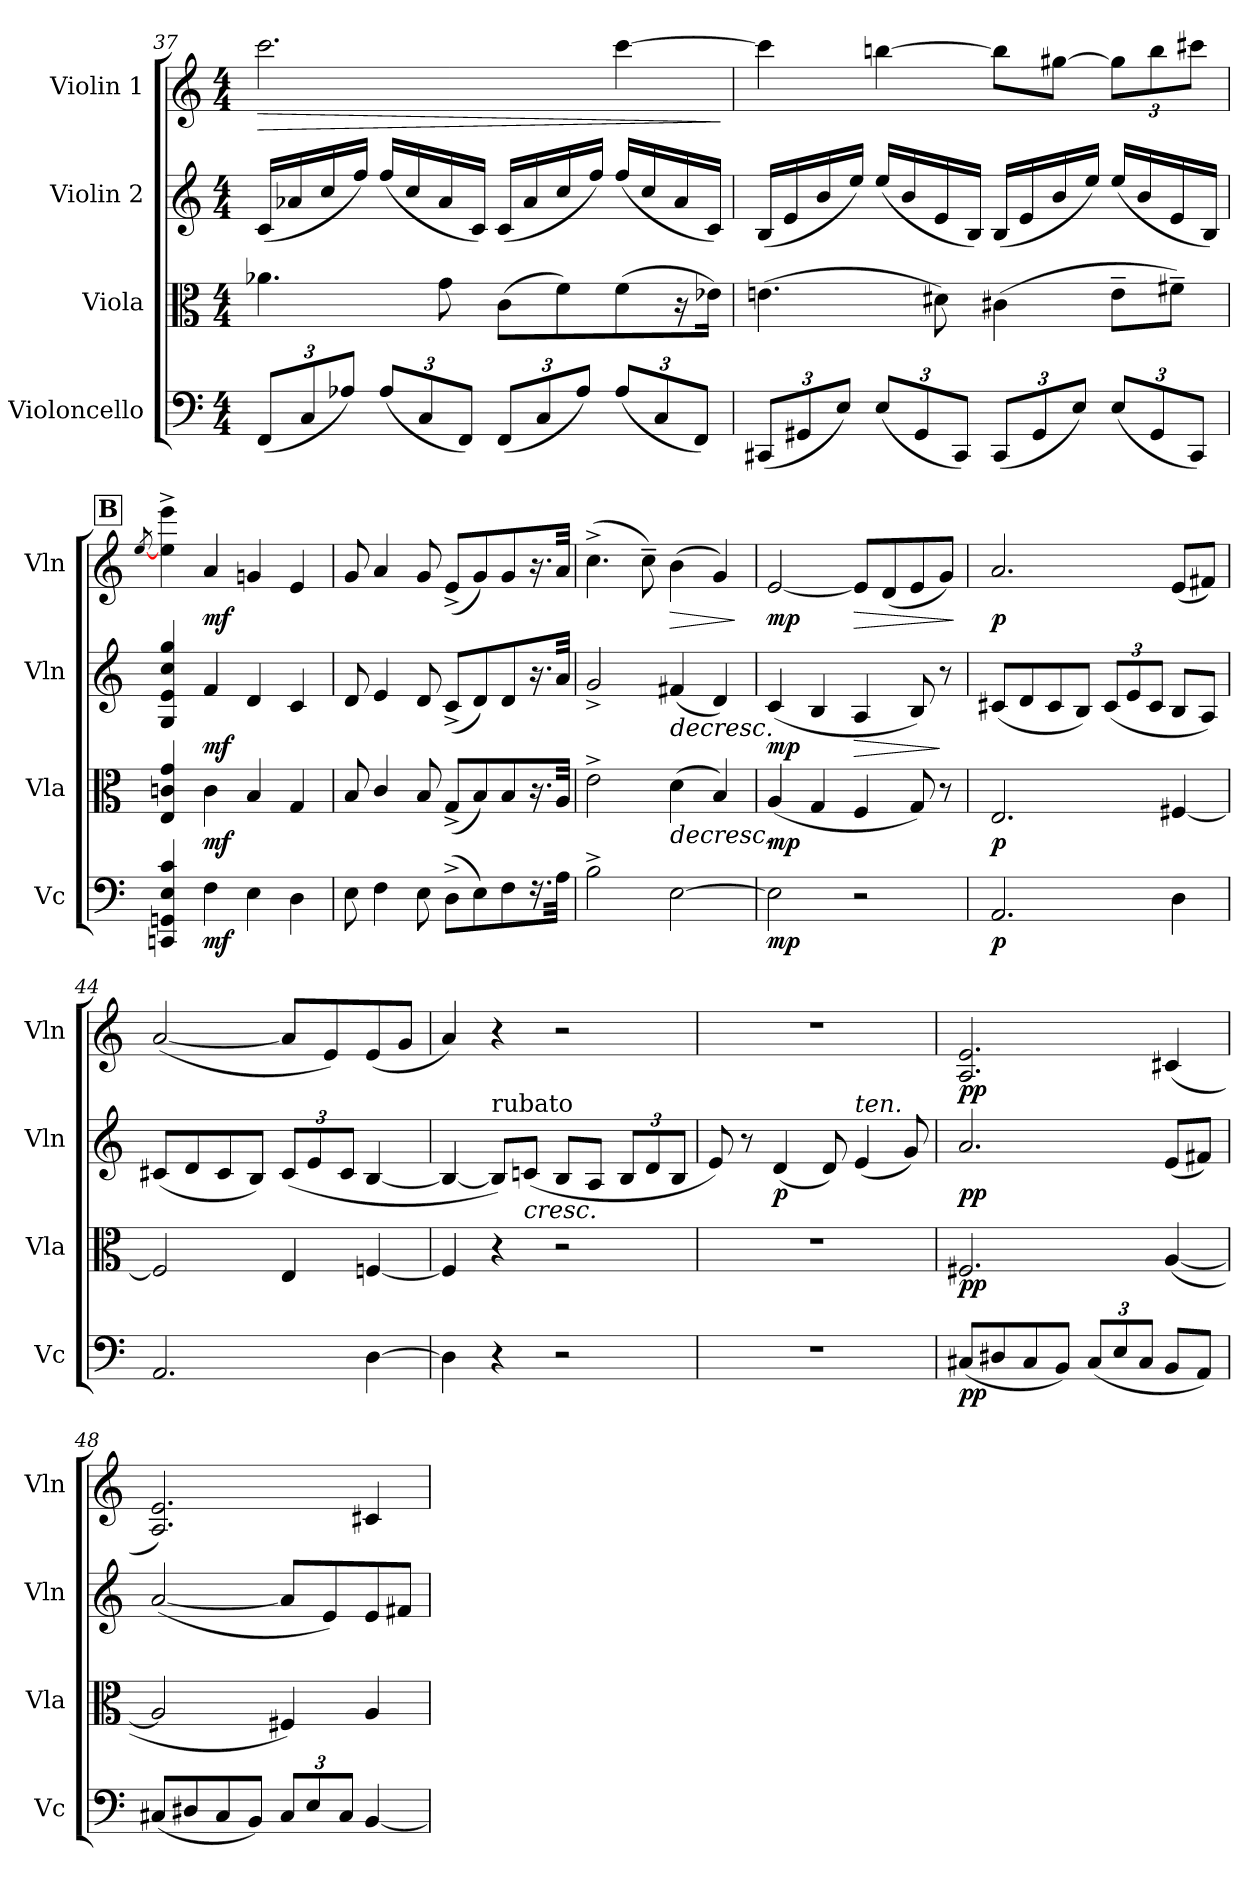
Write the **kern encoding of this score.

**kern	**dynam	**kern	**dynam	**kern	**dynam	**kern	**dynam
*part4	*part4	*part3	*part3	*part2	*part2	*part1	*part1
*staff4	*staff4	*staff3	*staff3	*staff2	*staff2	*staff1	*staff1
*I"Violoncello	*	*I"Viola	*	*I"Violin 2	*	*I"Violin 1	*
*I'Vc	*	*I'Vla	*	*I'Vln	*	*I'Vln	*
*clefF4	*	*clefC3	*	*clefG2	*	*clefG2	*
*k[]	*	*k[]	*	*k[]	*	*k[]	*
*M4/4	*	*M4/4	*	*M4/4	*	*M4/4	*
*Xbrackettup	*	*	*	*	*	*	*
=37	=37	=37	=37	=37	=37	=37	=37
!	!	!	!	!	!	!	!LO:HP:b
(<12FF/L	.	4.a-X\	.	(<16c/LL	.	2.ccc\	>
.	.	.	.	16a-X/	.	.	.
12C/	.	.	.	.	.	.	.
.	.	.	.	16cc/	.	.	.
12A-X/J)	.	.	.	.	.	.	.
.	.	.	.	16ff/JJ)	.	.	.
(<12A-/L	.	.	.	(<16ff/LL	.	.	.
.	.	.	.	16cc/	.	.	.
12C/	.	.	.	.	.	.	.
.	.	8g\	.	16a-/	.	.	.
12FF/J)	.	.	.	.	.	.	.
.	.	.	.	16c/JJ)	.	.	.
(<12FF/L	.	(>8c\L	.	(<16c/LL	.	.	.
.	.	.	.	16a-/	.	.	.
12C/	.	.	.	.	.	.	.
.	.	8f\)	.	16cc/	.	.	.
12A-/J)	.	.	.	.	.	.	.
.	.	.	.	16ff/JJ)	.	.	.
(<12A-/L	.	(>8f\	.	(<16ff/LL	.	[4ccc\	.
.	.	.	.	16cc/	.	.	.
12C/	.	.	.	.	.	.	.
.	.	16r	.	16a-/	.	.	.
12FF/J)	.	.	.	.	.	.	.
.	.	16e-X\Jk)	.	16c/JJ)	.	.	.
.	.	.	.	.	.	.	]
=38	=38	=38	=38	=38	=38	=38	=38
(<12CC#X/L	.	(>4.en\	.	(<16B/LL	.	4ccc\]	.
.	.	.	.	16e/	.	.	.
12GG#X/	.	.	.	.	.	.	.
.	.	.	.	16b/	.	.	.
12E/J)	.	.	.	.	.	.	.
.	.	.	.	16ee/JJ)	.	.	.
(<12E/L	.	.	.	(<16ee/LL	.	[4bbn\	.
.	.	.	.	16b/	.	.	.
12GG#/	.	.	.	.	.	.	.
.	.	8d#X\)	.	16e/	.	.	.
12CC#/J)	.	.	.	.	.	.	.
.	.	.	.	16B/JJ)	.	.	.
(<12CC#/L	.	(>4c#X\	.	(<16B/LL	.	8bb\L]	.
.	.	.	.	16e/	.	.	.
12GG#/	.	.	.	.	.	.	.
.	.	.	.	16b/	.	[8gg#X\J	.
12E/J)	.	.	.	.	.	.	.
.	.	.	.	16ee/JJ)	.	.	.
*	*	*	*	*	*	*Xbrackettup	*
(<12E/L	.	8e~\L	.	(<16ee/LL	.	12gg#\L]	.
.	.	.	.	16b/	.	.	.
12GG#/	.	.	.	.	.	12bb\	.
.	.	8f#X~\J)	.	16e/	.	.	.
12CC#/J)	.	.	.	.	.	12ccc#X\J	.
.	.	.	.	16B/JJ)	.	.	.
!!LO:REH:place=s1:a:B:fs=14:t=B
=39	=39	=39	=39	=39	=39	=39	=39
.	.	.	.	.	.	[8qee/	.
4CCn/ 4GGn/ 4E/ 4c/	.	4E/ 4cn/ 4g/	.	4G/ 4e/ 4cc/ 4gg/	.	4ee\^ 4eee\^	.
!	!LO:DY:b	!	!LO:DY:b	!	!LO:DY:b	!	!LO:DY:b
4F\	mf	4c\	mf	4f/	mf	4a/	mf
4E\	.	4B/	.	4d/	.	4gn/	.
4D\	.	4G/	.	4c/	.	4e/	.
=40	=40	=40	=40	=40	=40	=40	=40
8E\	.	8B/	.	8d/	.	8g/	.
4F\	.	4c/	.	4e/	.	4a/	.
8E\	.	8B/	.	8d/	.	8g/	.
(>8D^\L	.	(<8G^/L	.	(<8c^/L	.	(<8e^/L	.
8E\)	.	8B/)	.	8d/)	.	8g/)	.
8F\	.	8B/	.	8d/	.	8g/	.
16.r	.	16.r	.	16.r	.	16.r	.
32A\Jkk	.	32A/Jkk	.	32a/Jkk	.	32a/Jkk	.
=41	=41	=41	=41	=41	=41	=41	=41
2B^\	.	2e^\	.	2g^/	.	(>4.cc^\	.
.	.	.	.	.	.	8cc~\)	.
!	!	!	!LO:HP:b	!	!LO:HP:b	!	!LO:HP:b
[2E\	.	(>4d\	>	(<4f#X/	>	(>4b\	>
.	.	4B/)	.	4d/)	.	4g/)	.
.	.	.	.	.	.	.	]
=42	=42	=42	=42	=42	=42	=42	=42
!	!LO:DY:b	!	!LO:DY:b	!	!LO:DY:b	!	!LO:DY:b
2E\]	mp	(<4A/	mp	(<4c/	mp	[2e/	mp
.	.	4G/	.	4B/	.	.	.
!	!	!	!	!	!LO:HP:b	!	!LO:HP:b
2r	.	4F/	.	4A/	>	8e/L]	>
.	.	.	.	.	.	(<8d/	.
.	.	8G/)	.	8B/)	.	8e/	.
.	.	8r	]	8r	]	8g/J)	.
.	.	.	.	.	.	.	]
=43	=43	=43	=43	=43	=43	=43	=43
!	!LO:DY:b	!	!LO:DY:b	!	!	!	!LO:DY:b
2.AA/	p	2.E/	p	(<8c#X/L	.	2.a/	p
.	.	.	.	8d/	.	.	.
.	.	.	.	8c#/	.	.	.
.	.	.	.	8B/J)	.	.	.
*	*	*	*	*Xbrackettup	*	*	*
.	.	.	.	(<12c#/L	.	.	.
.	.	.	.	12e/	.	.	.
.	.	.	.	12c#/J	.	.	.
4D\	.	[4F#X/	.	8B/L	.	(<8e/L	.
.	.	.	.	8A/J)	.	8f#X/J)	.
=44	=44	=44	=44	=44	=44	=44	=44
2.AA/	.	2F#/]	.	(<8c#X/L	.	(<[2a/	.
.	.	.	.	8d/	.	.	.
.	.	.	.	8c#/	.	.	.
.	.	.	.	8B/J)	.	.	.
.	.	4E/	.	(<12c#/L	.	8a/L]	.
.	.	.	.	12e/	.	.	.
.	.	.	.	.	.	8e/)	.
.	.	.	.	12c#/J	.	.	.
[4D\	.	[4Fn/	.	[4B/	.	(<8e/	.
.	.	.	.	.	.	8g/J	.
=45	=45	=45	=45	=45	=45	=45	=45
4D\]	.	4F/]	.	4B/_	.	4a/)	.
!	!	!	!	!LO:TX:a:t=rubato	!	!	!
4r	.	4r	.	8B/L])	.	4r	.
!	!	!	!	!	!LO:HP:b	!	!
.	.	.	.	(<8cn/J	<	.	.
2r	.	2r	.	8B/L	.	2r	.
.	.	.	.	8A/J	.	.	.
.	.	.	.	12B/L	.	.	.
.	.	.	.	12d/	.	.	.
.	.	.	.	12B/J	.	.	.
.	.	.	.	.	]	.	.
=46	=46	=46	=46	=46	=46	=46	=46
1r	.	1r	.	8e/)	.	1r	.
.	.	.	.	8r	.	.	.
!	!	!	!	!	!LO:DY:b	!	!
.	.	.	.	(<4d/	p	.	.
.	.	.	.	8d/)	.	.	.
!	!	!	!	!LO:TX:a:i:t=ten.	!	!	!
.	.	.	.	(<4e/	.	.	.
.	.	.	.	8g/)	.	.	.
.	.	.	.	.	[	.	.
=47	=47	=47	=47	=47	=47	=47	=47
!	!LO:DY:b	!	!LO:DY:b	!	!LO:DY:b	!	!LO:DY:b
(<8C#X/L	pp	2.F#X/	pp	2.a/	pp	2.A/ 2.e/	pp
8D#X/	.	.	.	.	.	.	.
8C#/	.	.	.	.	.	.	.
8BB/J)	.	.	.	.	.	.	.
(<12C#/L	.	.	.	.	.	.	.
12E/	.	.	.	.	.	.	.
12C#/J	.	.	.	.	.	.	.
8BB/L	.	(<[4A/	.	(<8e/L	.	(>4c#X/	.
8AA/J)	.	.	.	8f#X/J)	.	.	.
=48	=48	=48	=48	=48	=48	=48	=48
(<8C#X/L	.	2A/]	.	(<[2a/	.	2.A/ 2.e/)	.
8D#X/	.	.	.	.	.	.	.
8C#/	.	.	.	.	.	.	.
8BB/J)	.	.	.	.	.	.	.
12C#/L	.	4F#X/)	.	8a/L]	.	.	.
12E/	.	.	.	.	.	.	.
.	.	.	.	8e/)	.	.	.
12C#/J	.	.	.	.	.	.	.
[4BB/	.	4A/	.	8e/	.	4c#X/	.
.	.	.	.	8f#X/J	.	.	.
=	=	=	=	=	=	=	=
*-	*-	*-	*-	*-	*-	*-	*-
